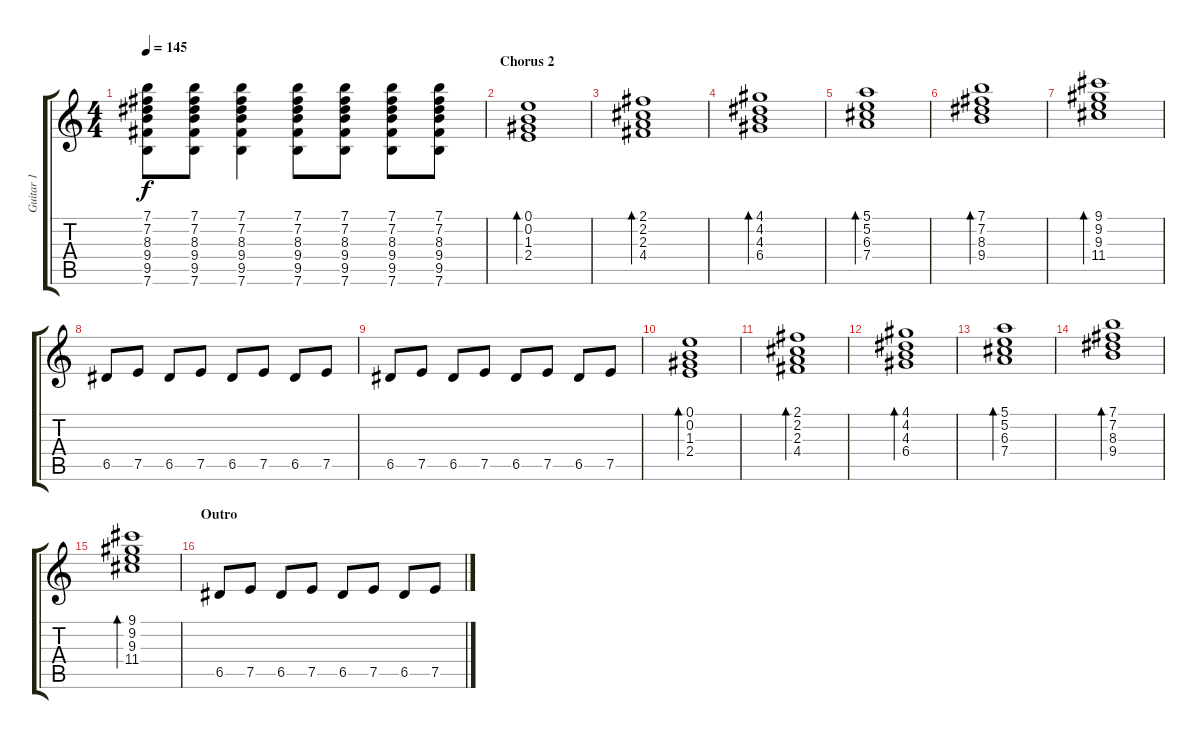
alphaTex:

\track ("Guitar 1" "Guitar 1") {instrument overdrivenguitar}
\staff {score tabs}
\tuning (E4 B3 G3 D3 A2 E2) {hide}
\ts (4 4)
\tempo 145
\clef g2
\ks c
(7.1{t} 7.2{t} 8.3{t} 9.4{t} 9.5{t} 7.6{t}).8{dy f} (7.1 7.2 8.3 9.4 9.5 7.6).8 (7.1 7.2 8.3 9.4 9.5 7.6).4 (7.1 7.2 8.3 9.4 9.5 7.6).8 (7.1 7.2 8.3 9.4 9.5 7.6).8 (7.1 7.2 8.3 9.4 9.5 7.6).8 (7.1 7.2 8.3 9.4 9.5 7.6).8 |
\section ("" "Chorus 2")
(0.1 0.2 1.3 2.4).1{bd 240} |
(2.1 2.2 2.3 4.4).1{bd 240} |
(4.1 4.2 4.3 6.4).1{bd 240} |
(5.1 5.2 6.3 7.4).1{bd 240} |
(7.1 7.2 8.3 9.4).1{bd 240} |
(9.1 9.2 9.3 11.4).1{bd 240} |
6.5.8 7.5.8 6.5.8 7.5.8 6.5.8 7.5.8 6.5.8 7.5.8 |
6.5.8 7.5.8 6.5.8 7.5.8 6.5.8 7.5.8 6.5.8 7.5.8 |
(0.1 0.2 1.3 2.4).1{bd 240} |
(2.1 2.2 2.3 4.4).1{bd 240} |
(4.1 4.2 4.3 6.4).1{bd 240} |
(5.1 5.2 6.3 7.4).1{bd 240} |
(7.1 7.2 8.3 9.4).1{bd 240} |
(9.1 9.2 9.3 11.4).1{bd 240} |
\section ("" "Outro")
6.5.8 7.5.8 6.5.8 7.5.8 6.5.8 7.5.8 6.5.8 7.5.8
